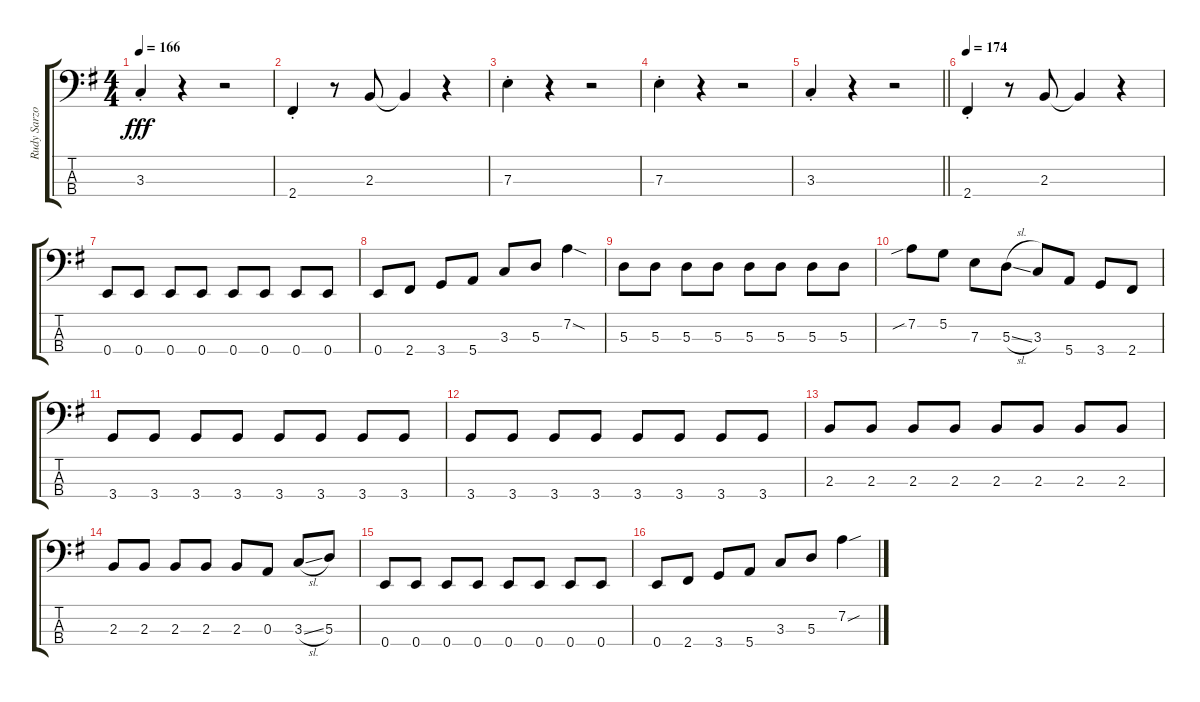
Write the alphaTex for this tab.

\track ("Rudy Sarzo" "Rudy Sarzo") {instrument electricbassfinger}
\staff {score tabs}
\tuning (G2 D2 A1 E1) {hide}
\ts (4 4)
\tempo 166
\clef f4
\ks g
3.3{st}.4{dy fff} r.4 r.2 |
2.4{st}.4 r.8 2.3.8 2.3{t}.4 r.4 |
7.3{st}.4 r.4 r.2 |
7.3{st}.4 r.4 r.2 |
\barLineRight lightlight
3.3{st}.4 r.4 r.2 |
\tempo 174
2.4{st}.4 r.8 2.3.8 2.3{t}.4 r.4 |
0.4.8 0.4.8 0.4.8 0.4.8 0.4.8 0.4.8 0.4.8 0.4.8 |
0.4.8 2.4.8 3.4.8 5.4.8 3.3.8 5.3.8 7.2{sod}.4 |
5.3.8 5.3.8 5.3.8 5.3.8 5.3.8 5.3.8 5.3.8 5.3.8 |
7.2{sib}.8 5.2.8 7.3.8 5.3{sl}.8 3.3.8 5.4.8 3.4.8 2.4.8 |
3.4.8 3.4.8 3.4.8 3.4.8 3.4.8 3.4.8 3.4.8 3.4.8 |
3.4.8 3.4.8 3.4.8 3.4.8 3.4.8 3.4.8 3.4.8 3.4.8 |
2.3.8 2.3.8 2.3.8 2.3.8 2.3.8 2.3.8 2.3.8 2.3.8 |
2.3.8 2.3.8 2.3.8 2.3.8 2.3.8 0.3.8 3.3{sl}.8 5.3.8 |
0.4.8 0.4.8 0.4.8 0.4.8 0.4.8 0.4.8 0.4.8 0.4.8 |
0.4.8 2.4.8 3.4.8 5.4.8 3.3.8 5.3.8 7.2{sou}.4
